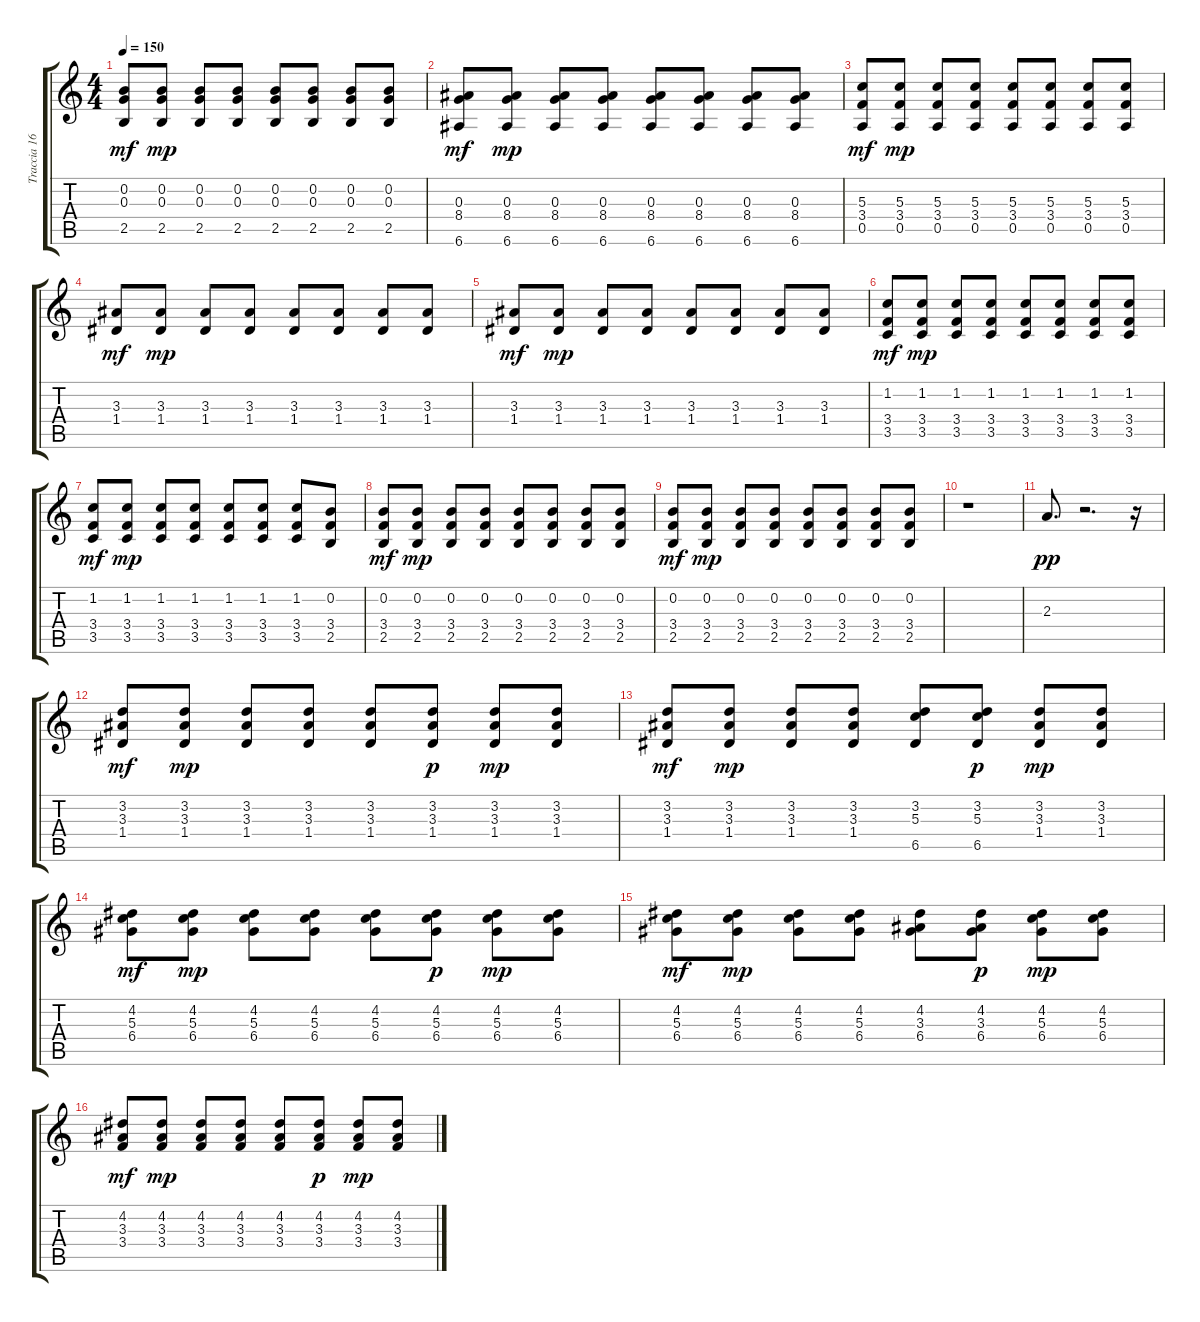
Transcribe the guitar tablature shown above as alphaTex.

\track ("Traccia 16" "Traccia 16") {instrument distortionguitar}
\staff {score tabs}
\tuning (E4 B3 G3 D3 A2 E2) {hide}
\ts (4 4)
\tempo 150
\clef g2
\ks c
(0.2 0.3 2.5).8{dy mf} (0.2 0.3 2.5).8{dy mp} (0.2 0.3 2.5).8 (0.2 0.3 2.5).8 (0.2 0.3 2.5).8 (0.2 0.3 2.5).8 (0.2 0.3 2.5).8 (0.2 0.3 2.5).8 |
(0.3 8.4 6.6).8{dy mf} (0.3 8.4 6.6).8{dy mp} (0.3 8.4 6.6).8 (0.3 8.4 6.6).8 (0.3 8.4 6.6).8 (0.3 8.4 6.6).8 (0.3 8.4 6.6).8 (0.3 8.4 6.6).8 |
(5.3 3.4 0.5).8{dy mf} (5.3 3.4 0.5).8{dy mp} (5.3 3.4 0.5).8 (5.3 3.4 0.5).8 (5.3 3.4 0.5).8 (5.3 3.4 0.5).8 (5.3 3.4 0.5).8 (5.3 3.4 0.5).8 |
(3.3 1.4).8{dy mf} (3.3 1.4).8{dy mp} (3.3 1.4).8 (3.3 1.4).8 (3.3 1.4).8 (3.3 1.4).8 (3.3 1.4).8 (3.3 1.4).8 |
(3.3 1.4).8{dy mf} (3.3 1.4).8{dy mp} (3.3 1.4).8 (3.3 1.4).8 (3.3 1.4).8 (3.3 1.4).8 (3.3 1.4).8 (3.3 1.4).8 |
(1.2 3.4 3.5).8{dy mf} (1.2 3.4 3.5).8{dy mp} (1.2 3.4 3.5).8 (1.2 3.4 3.5).8 (1.2 3.4 3.5).8 (1.2 3.4 3.5).8 (1.2 3.4 3.5).8 (1.2 3.4 3.5).8 |
(1.2 3.4 3.5).8{dy mf} (1.2 3.4 3.5).8{dy mp} (1.2 3.4 3.5).8 (1.2 3.4 3.5).8 (1.2 3.4 3.5).8 (1.2 3.4 3.5).8 (1.2 3.4 3.5).8 (0.2 3.4 2.5).8 |
(0.2 3.4 2.5).8{dy mf} (0.2 3.4 2.5).8{dy mp} (0.2 3.4 2.5).8 (0.2 3.4 2.5).8 (0.2 3.4 2.5).8 (0.2 3.4 2.5).8 (0.2 3.4 2.5).8 (0.2 3.4 2.5).8 |
(0.2 3.4 2.5).8{dy mf} (0.2 3.4 2.5).8{dy mp} (0.2 3.4 2.5).8 (0.2 3.4 2.5).8 (0.2 3.4 2.5).8 (0.2 3.4 2.5).8 (0.2 3.4 2.5).8 (0.2 3.4 2.5).8 |
r.1 |
2.3.8{d dy pp instrument honkytonkpiano} r.2{d} r.16 |
(3.2 3.3 1.4).8{dy mf} (3.2 3.3 1.4).8{dy mp} (3.2 3.3 1.4).8 (3.2 3.3 1.4).8 (3.2 3.3 1.4).8 (3.2 3.3 1.4).8{dy p} (3.2 3.3 1.4).8{dy mp} (3.2 3.3 1.4).8{instrument distortionguitar} |
(3.2 3.3 1.4).8{dy mf} (3.2 3.3 1.4).8{dy mp} (3.2 3.3 1.4).8 (3.2 3.3 1.4).8 (3.2 5.3 6.5).8 (3.2 5.3 6.5).8{dy p} (3.2 3.3 1.4).8{dy mp} (3.2 3.3 1.4).8 |
(4.2 5.3 6.4).8{dy mf} (4.2 5.3 6.4).8{dy mp} (4.2 5.3 6.4).8 (4.2 5.3 6.4).8 (4.2 5.3 6.4).8 (4.2 5.3 6.4).8{dy p} (4.2 5.3 6.4).8{dy mp} (4.2 5.3 6.4).8 |
(4.2 5.3 6.4).8{dy mf} (4.2 5.3 6.4).8{dy mp} (4.2 5.3 6.4).8 (4.2 5.3 6.4).8 (4.2 3.3 6.4).8 (4.2 3.3 6.4).8{dy p} (4.2 5.3 6.4).8{dy mp} (4.2 5.3 6.4).8 |
(4.2 3.3 3.4).8{dy mf} (4.2 3.3 3.4).8{dy mp} (4.2 3.3 3.4).8 (4.2 3.3 3.4).8 (4.2 3.3 3.4).8 (4.2 3.3 3.4).8{dy p} (4.2 3.3 3.4).8{dy mp} (4.2 3.3 3.4).8
